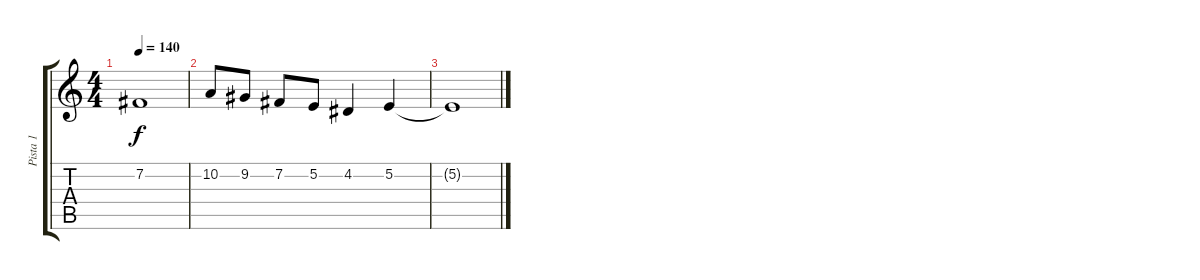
\track ("Pista 1" "Pista 1") {solo instrument brightacousticpiano}
\staff {score tabs}
\tuning (E4 B3 G3 D3 A2 E2) {hide}
\ts (4 4)
\tempo 140
\clef g2
\ks c
7.2.1{dy f} |
10.2.8 9.2.8 7.2.8 5.2.8 4.2.4 5.2.4 |
5.2{t}.1
